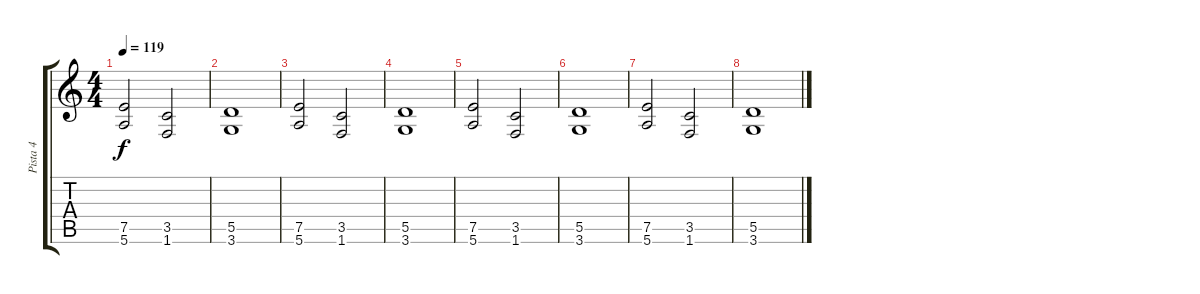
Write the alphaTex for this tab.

\track ("Pista 4" "Pista 4") {instrument distortionguitar}
\staff {score tabs}
\tuning (E4 B3 G3 D3 A2 E2) {hide}
\ts (4 4)
\tempo 119
\clef g2
\ks c
(7.5 5.6).2{dy f} (3.5 1.6).2 |
(5.5 3.6).1 |
(7.5 5.6).2 (3.5 1.6).2 |
(5.5 3.6).1 |
(7.5 5.6).2{volume 8} (3.5 1.6).2 |
(5.5 3.6).1 |
(7.5 5.6).2{volume 0} (3.5 1.6).2 |
(5.5 3.6).1
